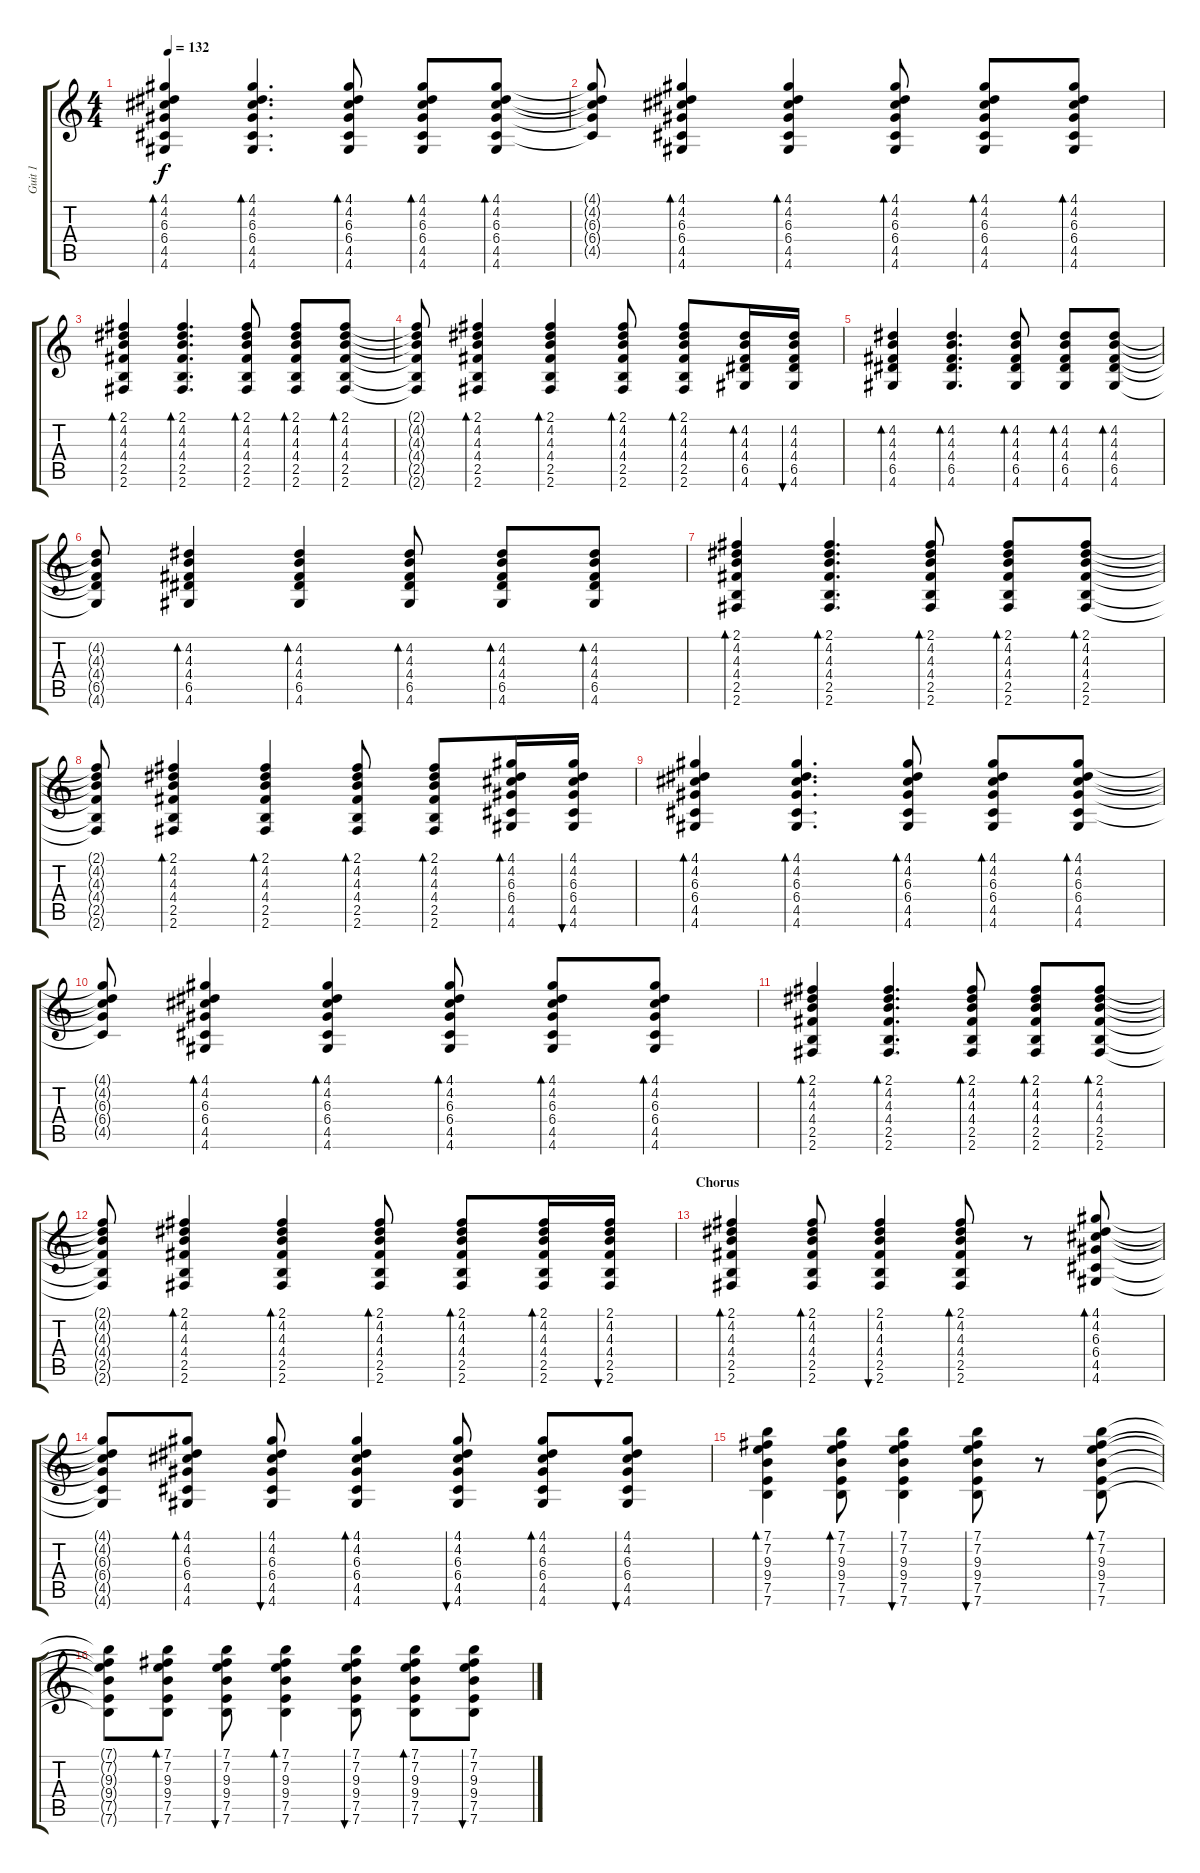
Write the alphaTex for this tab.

\track ("Guit 1" "Guit 1") {instrument distortionguitar}
\staff {score tabs}
\tuning (E4 B3 G3 D3 A2 E2) {hide}
\ts (4 4)
\tempo 132
\clef g2
\ks c
(4.1 4.2 6.3 6.4 4.5 4.6).4{bd 30 dy f} (4.1 4.2 6.3 6.4 4.5 4.6).4{d bd 30} (4.1 4.2 6.3 6.4 4.5 4.6).8{bd 30} (4.1 4.2 6.3 6.4 4.5 4.6).8{bd 30} (4.1 4.2 6.3 6.4 4.5 4.6).8{bd 30} |
(4.1{t} 4.2{t} 6.3{t} 6.4{t} 4.5{t}).8 (4.1 4.2 6.3 6.4 4.5 4.6).4{bd 30} (4.1 4.2 6.3 6.4 4.5 4.6).4{bd 30} (4.1 4.2 6.3 6.4 4.5 4.6).8{bd 30} (4.1 4.2 6.3 6.4 4.5 4.6).8{bd 30} (4.1 4.2 6.3 6.4 4.5 4.6).8{bd 30} |
(2.1 4.2 4.3 4.4 2.5 2.6).4{bd 30} (2.1 4.2 4.3 4.4 2.5 2.6).4{d bd 30} (2.1 4.2 4.3 4.4 2.5 2.6).8{bd 30} (2.1 4.2 4.3 4.4 2.5 2.6).8{bd 30} (2.1 4.2 4.3 4.4 2.5 2.6).8{bd 30} |
(2.1{t} 4.2{t} 4.3{t} 4.4{t} 2.5{t} 2.6{t}).8 (2.1 4.2 4.3 4.4 2.5 2.6).4{bd 30} (2.1 4.2 4.3 4.4 2.5 2.6).4{bd 30} (2.1 4.2 4.3 4.4 2.5 2.6).8{bd 30} (2.1 4.2 4.3 4.4 2.5 2.6).8{bd 30} (4.2 4.3 4.4 6.5 4.6).16{bd 30} (4.2 4.3 4.4 6.5 4.6).16{bu 30} |
(4.2 4.3 4.4 6.5 4.6).4{bd 30} (4.2 4.3 4.4 6.5 4.6).4{d bd 30} (4.2 4.3 4.4 6.5 4.6).8{bd 30} (4.2 4.3 4.4 6.5 4.6).8{bd 30} (4.2 4.3 4.4 6.5 4.6).8{bd 30} |
(4.2{t} 4.3{t} 4.4{t} 6.5{t} 4.6{t}).8 (4.2 4.3 4.4 6.5 4.6).4{bd 30} (4.2 4.3 4.4 6.5 4.6).4{bd 30} (4.2 4.3 4.4 6.5 4.6).8{bd 30} (4.2 4.3 4.4 6.5 4.6).8{bd 30} (4.2 4.3 4.4 6.5 4.6).8{bd 30} |
(2.1 4.2 4.3 4.4 2.5 2.6).4{bd 30} (2.1 4.2 4.3 4.4 2.5 2.6).4{d bd 30} (2.1 4.2 4.3 4.4 2.5 2.6).8{bd 30} (2.1 4.2 4.3 4.4 2.5 2.6).8{bd 30} (2.1 4.2 4.3 4.4 2.5 2.6).8{bd 30} |
(2.1{t} 4.2{t} 4.3{t} 4.4{t} 2.5{t} 2.6{t}).8 (2.1 4.2 4.3 4.4 2.5 2.6).4{bd 30} (2.1 4.2 4.3 4.4 2.5 2.6).4{bd 30} (2.1 4.2 4.3 4.4 2.5 2.6).8{bd 30} (2.1 4.2 4.3 4.4 2.5 2.6).8{bd 30} (4.1 4.2 6.3 6.4 4.5 4.6).16{bd 30} (4.1 4.2 6.3 6.4 4.5 4.6).16{bu 30} |
(4.1 4.2 6.3 6.4 4.5 4.6).4{bd 30} (4.1 4.2 6.3 6.4 4.5 4.6).4{d bd 30} (4.1 4.2 6.3 6.4 4.5 4.6).8{bd 30} (4.1 4.2 6.3 6.4 4.5 4.6).8{bd 30} (4.1 4.2 6.3 6.4 4.5 4.6).8{bd 30} |
(4.1{t} 4.2{t} 6.3{t} 6.4{t} 4.5{t}).8 (4.1 4.2 6.3 6.4 4.5 4.6).4{bd 30} (4.1 4.2 6.3 6.4 4.5 4.6).4{bd 30} (4.1 4.2 6.3 6.4 4.5 4.6).8{bd 30} (4.1 4.2 6.3 6.4 4.5 4.6).8{bd 30} (4.1 4.2 6.3 6.4 4.5 4.6).8{bd 30} |
(2.1 4.2 4.3 4.4 2.5 2.6).4{bd 30} (2.1 4.2 4.3 4.4 2.5 2.6).4{d bd 30} (2.1 4.2 4.3 4.4 2.5 2.6).8{bd 30} (2.1 4.2 4.3 4.4 2.5 2.6).8{bd 30} (2.1 4.2 4.3 4.4 2.5 2.6).8{bd 30} |
(2.1{t} 4.2{t} 4.3{t} 4.4{t} 2.5{t} 2.6{t}).8 (2.1 4.2 4.3 4.4 2.5 2.6).4{bd 30} (2.1 4.2 4.3 4.4 2.5 2.6).4{bd 30} (2.1 4.2 4.3 4.4 2.5 2.6).8{bd 30} (2.1 4.2 4.3 4.4 2.5 2.6).8{bd 30} (2.1 4.2 4.3 4.4 2.5 2.6).16{bd 30 volume 5} (2.1 4.2 4.3 4.4 2.5 2.6).16{bu 30} |
\section ("" "Chorus")
(2.1 4.2 4.3 4.4 2.5 2.6).4{bd 30} (2.1 4.2 4.3 4.4 2.5 2.6).8{bd 30} (2.1 4.2 4.3 4.4 2.5 2.6).4{bu 30} (2.1 4.2 4.3 4.4 2.5 2.6).8{bd 30} r.8 (4.1 4.2 6.3 6.4 4.5 4.6).8{bd 30} |
(4.1{t} 4.2{t} 6.3{t} 6.4{t} 4.5{t} 4.6{t}).8 (4.1 4.2 6.3 6.4 4.5 4.6).8{bd 30} (4.1 4.2 6.3 6.4 4.5 4.6).8{bu 30} (4.1 4.2 6.3 6.4 4.5 4.6).4{bd 30} (4.1 4.2 6.3 6.4 4.5 4.6).8{bu 30} (4.1 4.2 6.3 6.4 4.5 4.6).8{bd 30} (4.1 4.2 6.3 6.4 4.5 4.6).8{bu 30} |
(7.1 7.2 9.3 9.4 7.5 7.6).4{bd 30} (7.1 7.2 9.3 9.4 7.5 7.6).8{bd 30} (7.1 7.2 9.3 9.4 7.5 7.6).4{bu 30} (7.1 7.2 9.3 9.4 7.5 7.6).8{bu 30} r.8 (7.1 7.2 9.3 9.4 7.5 7.6).8{bd 30} |
(7.1{t} 7.2{t} 9.3{t} 9.4{t} 7.5{t} 7.6{t}).8 (7.1 7.2 9.3 9.4 7.5 7.6).8{bd 30} (7.1 7.2 9.3 9.4 7.5 7.6).8{bu 30} (7.1 7.2 9.3 9.4 7.5 7.6).4{bd 30} (7.1 7.2 9.3 9.4 7.5 7.6).8{bu 30} (7.1 7.2 9.3 9.4 7.5 7.6).8{bd 30} (7.1 7.2 9.3 9.4 7.5 7.6).8{bu 30}
